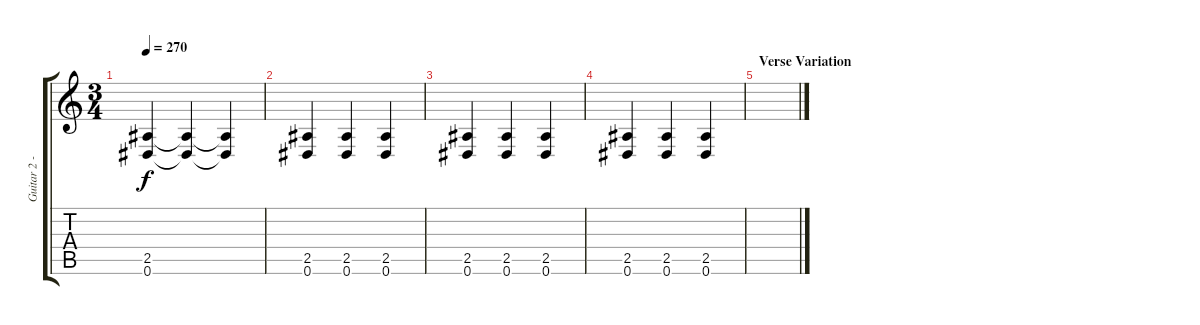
\track ("Guitar 2 - Jade" "Guitar 2 -") {instrument electricguitarmuted}
\staff {score tabs}
\tuning (Eb4 Bb3 Gb3 Db3 Ab2 Eb2) {hide}
\ts (3 4)
\tempo 270
\clef g2
\ks c
(2.5 0.6).4{dy f} (2.5{t} 0.6{t}).4 (2.5{t} 0.6{t}).4 |
(2.5 0.6).4 (2.5 0.6).4 (2.5 0.6).4 |
(2.5 0.6).4 (2.5 0.6).4 (2.5 0.6).4 |
(2.5 0.6).4 (2.5 0.6).4 (2.5 0.6).4 |
\section ("" "Verse Variation")
